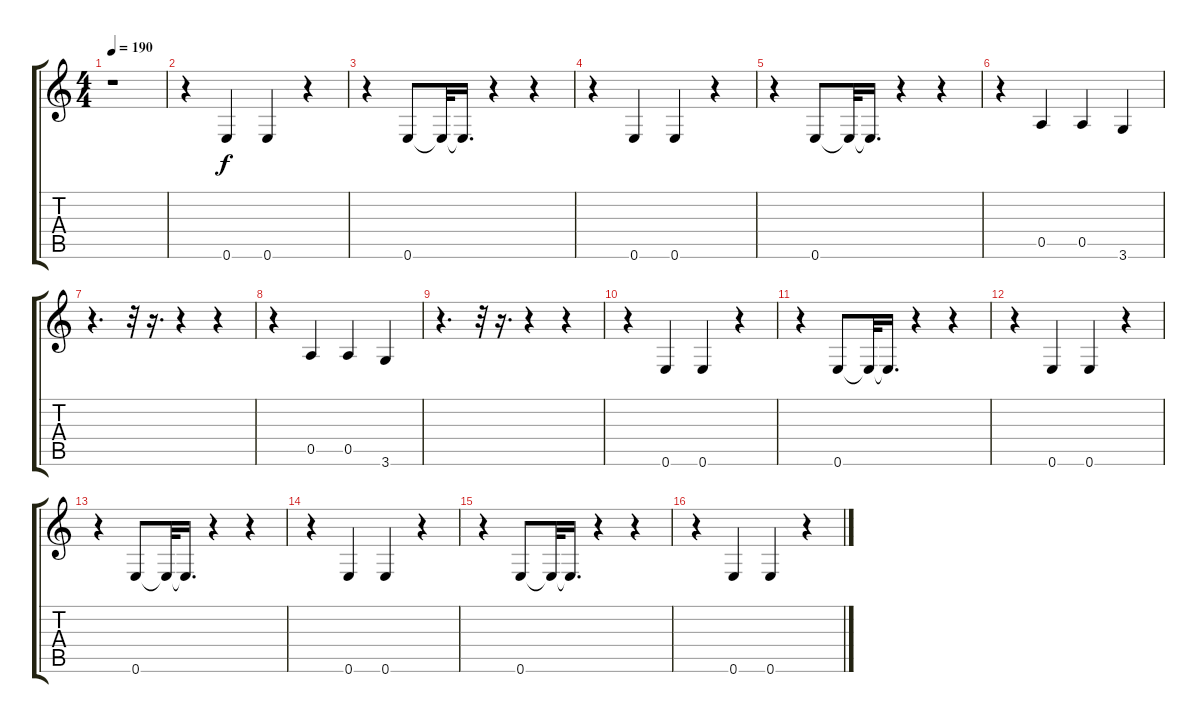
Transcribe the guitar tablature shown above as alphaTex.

\track "" {instrument electricbassfinger}
\staff {score tabs}
\tuning (E4 B3 G3 D3 A2 E2) {hide}
\ts (4 4)
\tempo 190
\clef g2
\ks c
r.1{dy f} |
r.4 0.6.4 0.6.4 r.4 |
r.4 0.6.8 0.6{t}.32 0.6{t}.16{d} r.4 r.4 |
r.4 0.6.4 0.6.4 r.4 |
r.4 0.6.8 0.6{t}.32 0.6{t}.16{d} r.4 r.4 |
r.4 0.5.4 0.5.4 3.6.4 |
r.4{d} r.32 r.16{d} r.4 r.4 |
r.4 0.5.4 0.5.4 3.6.4 |
r.4{d} r.32 r.16{d} r.4 r.4 |
r.4 0.6.4 0.6.4 r.4 |
r.4 0.6.8 0.6{t}.32 0.6{t}.16{d} r.4 r.4 |
r.4 0.6.4 0.6.4 r.4 |
r.4 0.6.8 0.6{t}.32 0.6{t}.16{d} r.4 r.4 |
r.4 0.6.4 0.6.4 r.4 |
r.4 0.6.8 0.6{t}.32 0.6{t}.16{d} r.4 r.4 |
r.4 0.6.4 0.6.4 r.4
